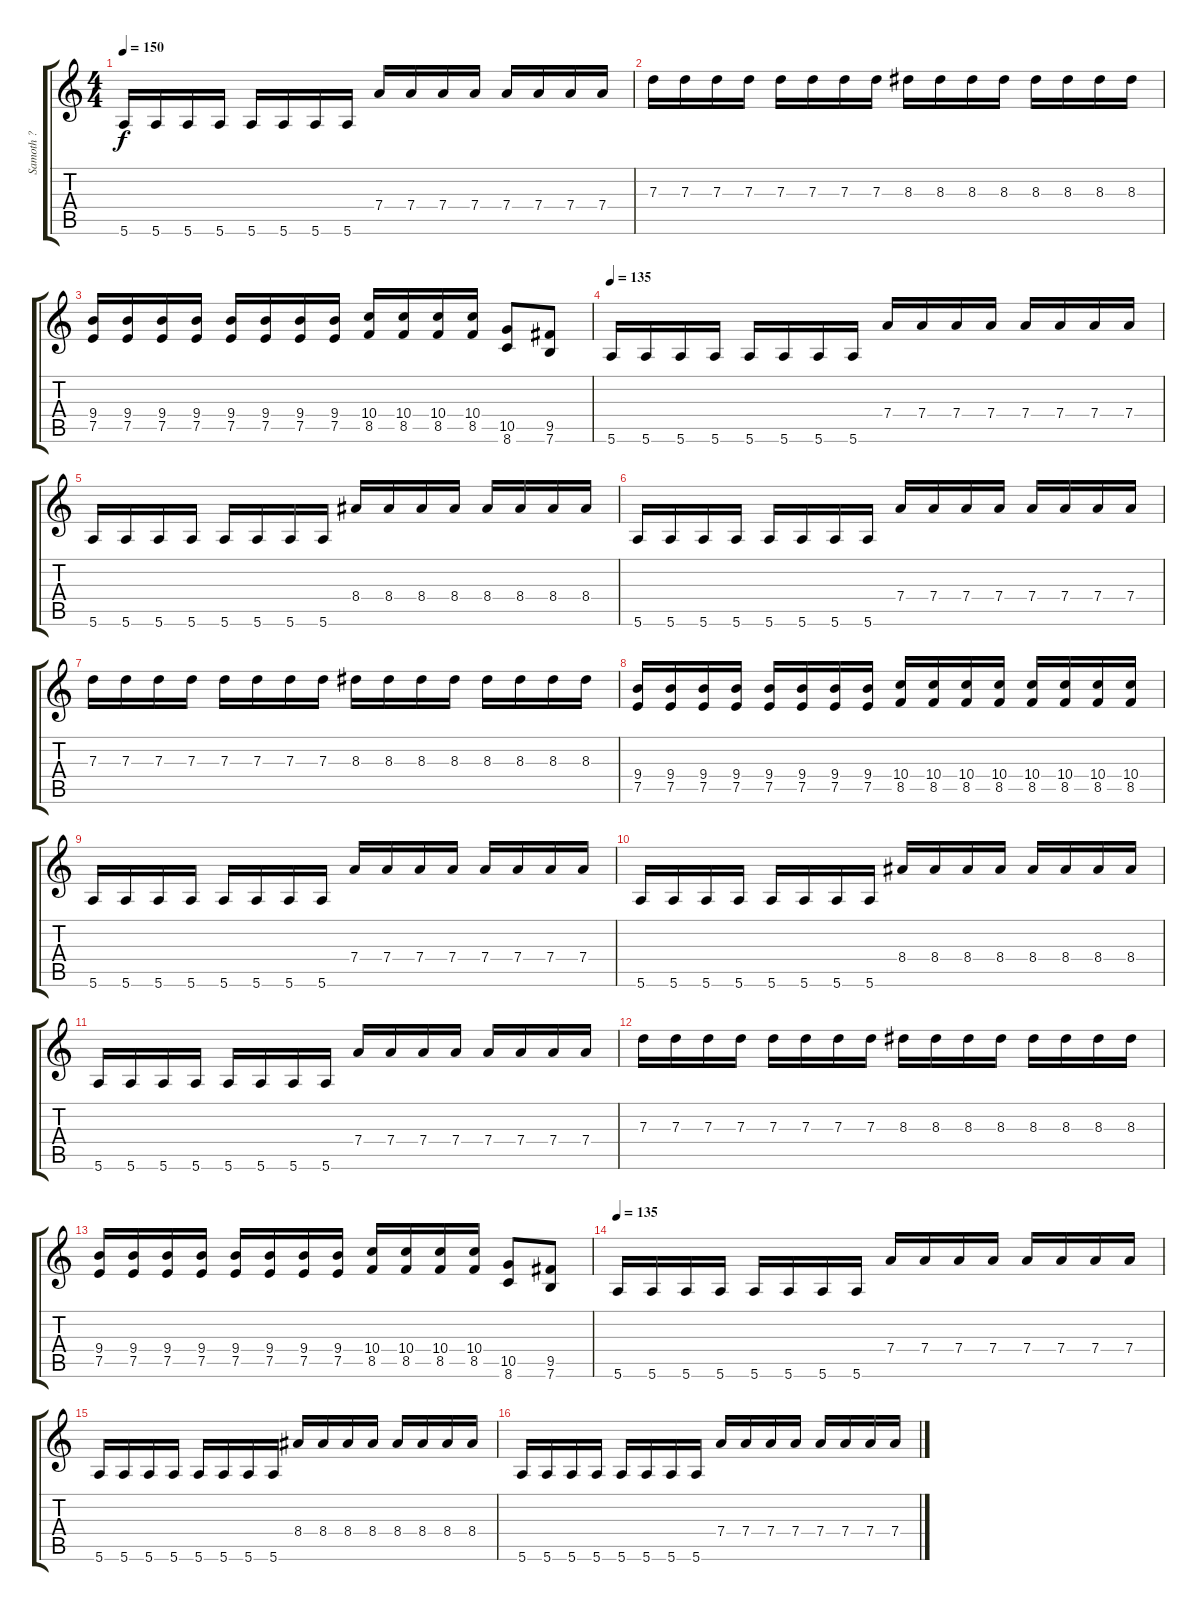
\track ("Samoth ?" "Samoth ?") {instrument distortionguitar}
\staff {score tabs}
\tuning (E4 B3 G3 D3 A2 E2) {hide}
\ts (4 4)
\tempo 150
\clef g2
\ks c
5.6.16{dy f} 5.6.16 5.6.16 5.6.16 5.6.16 5.6.16 5.6.16 5.6.16 7.4.16 7.4.16 7.4.16 7.4.16 7.4.16 7.4.16 7.4.16 7.4.16 |
7.3.16 7.3.16 7.3.16 7.3.16 7.3.16 7.3.16 7.3.16 7.3.16 8.3.16 8.3.16 8.3.16 8.3.16 8.3.16 8.3.16 8.3.16 8.3.16 |
(9.4 7.5).16 (9.4 7.5).16 (9.4 7.5).16 (9.4 7.5).16 (9.4 7.5).16 (9.4 7.5).16 (9.4 7.5).16 (9.4 7.5).16 (10.4 8.5).16 (10.4 8.5).16 (10.4 8.5).16 (10.4 8.5).16 (10.5 8.6).8 (9.5 7.6).8 |
\tempo 135
5.6.16 5.6.16 5.6.16 5.6.16 5.6.16 5.6.16 5.6.16 5.6.16 7.4.16 7.4.16 7.4.16 7.4.16 7.4.16 7.4.16 7.4.16 7.4.16 |
5.6.16 5.6.16 5.6.16 5.6.16 5.6.16 5.6.16 5.6.16 5.6.16 8.4.16 8.4.16 8.4.16 8.4.16 8.4.16 8.4.16 8.4.16 8.4.16 |
5.6.16 5.6.16 5.6.16 5.6.16 5.6.16 5.6.16 5.6.16 5.6.16 7.4.16 7.4.16 7.4.16 7.4.16 7.4.16 7.4.16 7.4.16 7.4.16 |
7.3.16 7.3.16 7.3.16 7.3.16 7.3.16 7.3.16 7.3.16 7.3.16 8.3.16 8.3.16 8.3.16 8.3.16 8.3.16 8.3.16 8.3.16 8.3.16 |
(9.4 7.5).16 (9.4 7.5).16 (9.4 7.5).16 (9.4 7.5).16 (9.4 7.5).16 (9.4 7.5).16 (9.4 7.5).16 (9.4 7.5).16 (10.4 8.5).16 (10.4 8.5).16 (10.4 8.5).16 (10.4 8.5).16 (10.4 8.5).16 (10.4 8.5).16 (10.4 8.5).16 (10.4 8.5).16 |
5.6.16 5.6.16 5.6.16 5.6.16 5.6.16 5.6.16 5.6.16 5.6.16 7.4.16 7.4.16 7.4.16 7.4.16 7.4.16 7.4.16 7.4.16 7.4.16 |
5.6.16 5.6.16 5.6.16 5.6.16 5.6.16 5.6.16 5.6.16 5.6.16 8.4.16 8.4.16 8.4.16 8.4.16 8.4.16 8.4.16 8.4.16 8.4.16 |
5.6.16 5.6.16 5.6.16 5.6.16 5.6.16 5.6.16 5.6.16 5.6.16 7.4.16 7.4.16 7.4.16 7.4.16 7.4.16 7.4.16 7.4.16 7.4.16 |
7.3.16 7.3.16 7.3.16 7.3.16 7.3.16 7.3.16 7.3.16 7.3.16 8.3.16 8.3.16 8.3.16 8.3.16 8.3.16 8.3.16 8.3.16 8.3.16 |
(9.4 7.5).16 (9.4 7.5).16 (9.4 7.5).16 (9.4 7.5).16 (9.4 7.5).16 (9.4 7.5).16 (9.4 7.5).16 (9.4 7.5).16 (10.4 8.5).16 (10.4 8.5).16 (10.4 8.5).16 (10.4 8.5).16 (10.5 8.6).8 (9.5 7.6).8 |
\tempo 135
5.6.16 5.6.16 5.6.16 5.6.16 5.6.16 5.6.16 5.6.16 5.6.16 7.4.16 7.4.16 7.4.16 7.4.16 7.4.16 7.4.16 7.4.16 7.4.16 |
5.6.16 5.6.16 5.6.16 5.6.16 5.6.16 5.6.16 5.6.16 5.6.16 8.4.16 8.4.16 8.4.16 8.4.16 8.4.16 8.4.16 8.4.16 8.4.16 |
5.6.16 5.6.16 5.6.16 5.6.16 5.6.16 5.6.16 5.6.16 5.6.16 7.4.16 7.4.16 7.4.16 7.4.16 7.4.16 7.4.16 7.4.16 7.4.16
